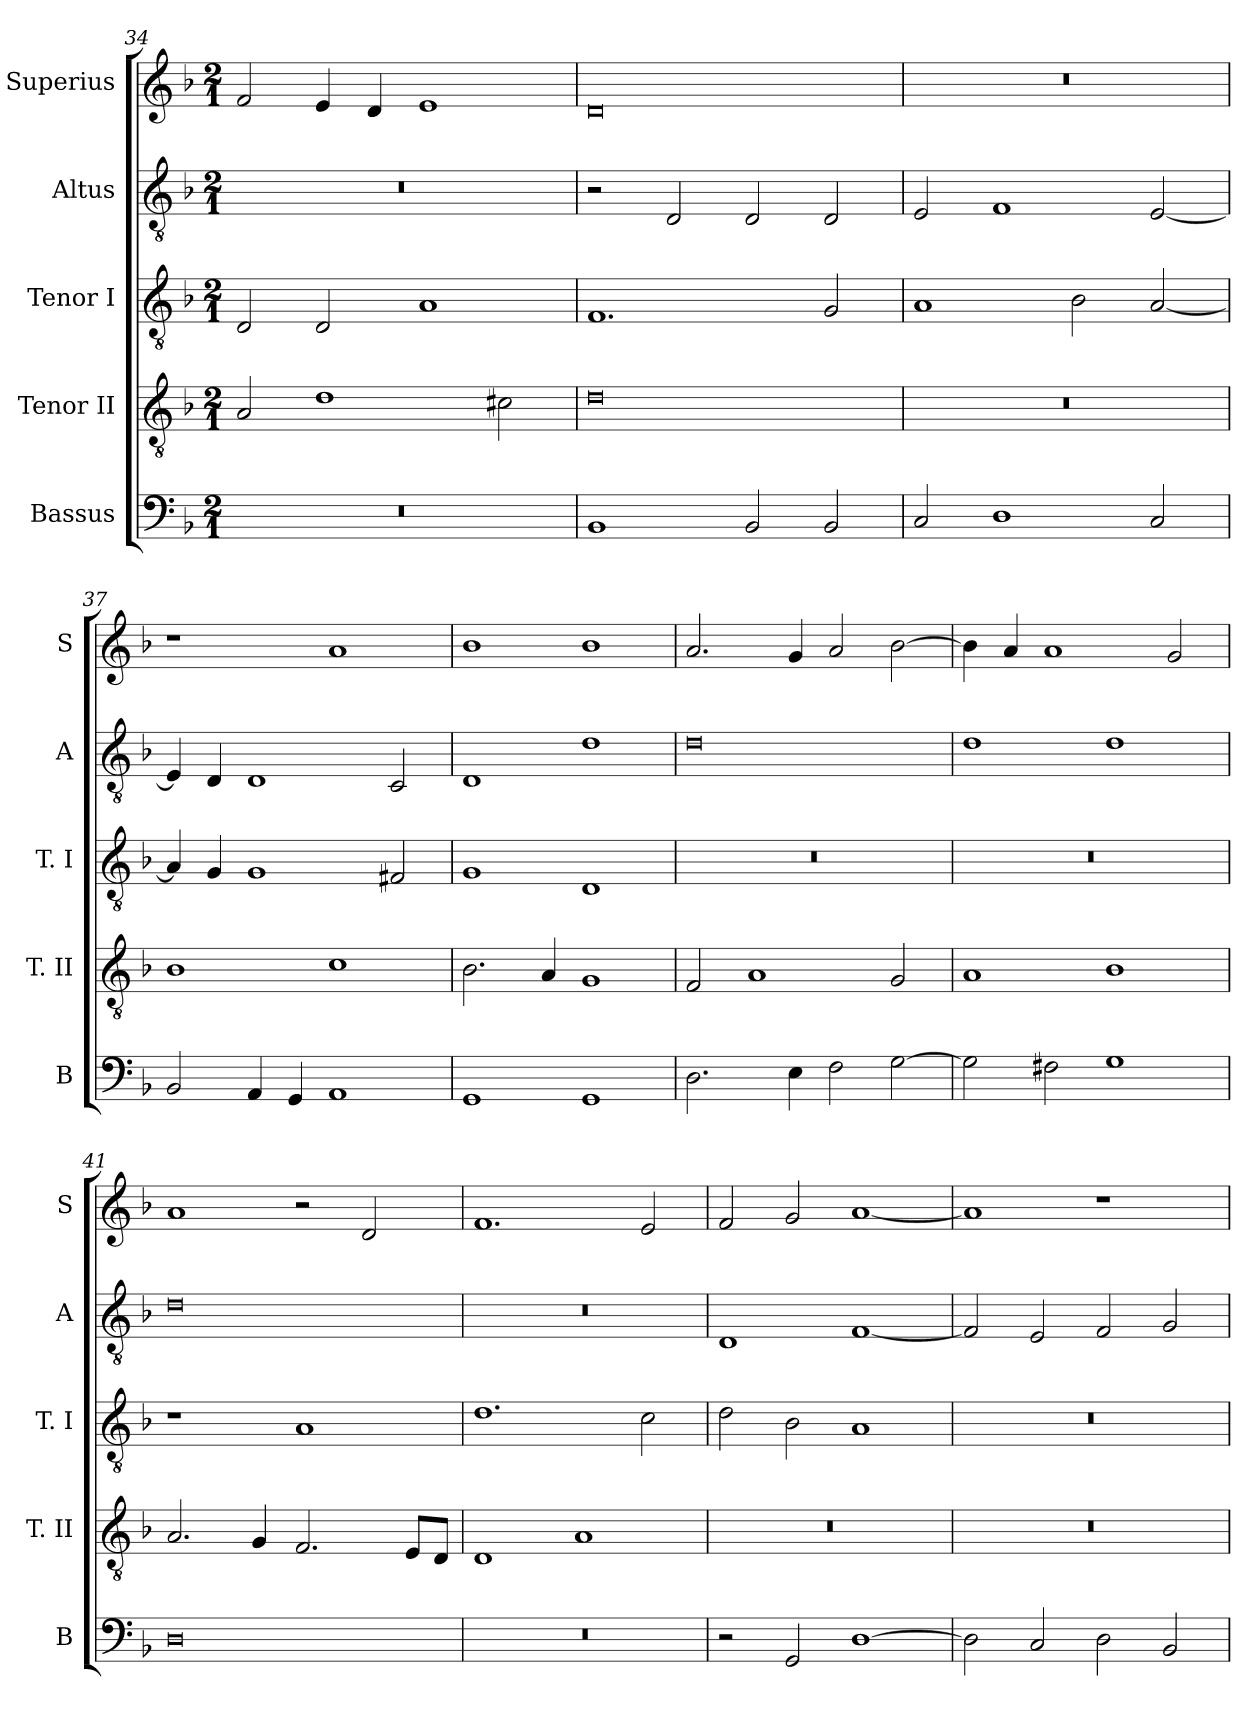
**kern	**kern	**kern	**kern	**kern
*part5	*part4	*part3	*part2	*part1
*staff5	*staff4	*staff3	*staff2	*staff1
*I"Bassus	*I"Tenor II	*I"Tenor I	*I"Altus	*I"Superius
*I'B	*I'T. II	*I'T. I	*I'A	*I'S
*clefF4	*clefGv2	*clefGv2	*clefGv2	*clefG2
*k[b-]	*k[b-]	*k[b-]	*k[b-]	*k[b-]
*F:	*F:	*F:	*F:	*F:
*M2/1	*M2/1	*M2/1	*M2/1	*M2/1
=34	=34	=34	=34	=34
0r	2A	2D	0r	2f
.	1d	2D	.	4e
.	.	.	.	4d
.	.	1A	.	1e
.	2c#X	.	.	.
=35	=35	=35	=35	=35
1BB-	0d	1.F	2r	0d
.	.	.	2D	.
2BB-	.	.	2D	.
2BB-	.	2G	2D	.
=36	=36	=36	=36	=36
2C	0r	1A	2E	0r
1D	.	.	1F	.
.	.	2B-	.	.
2C	.	[2A	[2E	.
=37	=37	=37	=37	=37
2BB-	1B-	4A]	4E]	1r
.	.	4G	4D	.
4AA	.	1G	1D	.
4GG	.	.	.	.
1AA	1c	.	.	1a
.	.	2F#X	2C	.
=38	=38	=38	=38	=38
1GG	2.B-	1G	1D	1b-
.	4A	.	.	.
1GG	1G	1D	1d	1b-
=39	=39	=39	=39	=39
2.D	2F	0r	0d	2.a
.	1A	.	.	.
4E	.	.	.	4g
2F	.	.	.	2a
[2G	2G	.	.	[2b-
=40	=40	=40	=40	=40
2G]	1A	0r	1d	4b-]
.	.	.	.	4a
2F#X	.	.	.	1a
1G	1B-	.	1d	.
.	.	.	.	2g
=41	=41	=41	=41	=41
0D	2.A	1r	0d	1a
.	4G	.	.	.
.	2.F	1A	.	2r
.	.	.	.	2d
.	8EL	.	.	.
.	8DJ	.	.	.
=42	=42	=42	=42	=42
0r	1D	1.d	0r	1.f
.	1A	.	.	.
.	.	2c	.	2e
=43	=43	=43	=43	=43
2r	0r	2d	1D	2f
2GG	.	2B-	.	2g
[1D	.	1A	[1F	[1a
=44	=44	=44	=44	=44
2D]	0r	0r	2F]	1a]
2C	.	.	2E	.
2D	.	.	2F	1r
2BB-	.	.	2G	.
=	=	=	=	=
*-	*-	*-	*-	*-
